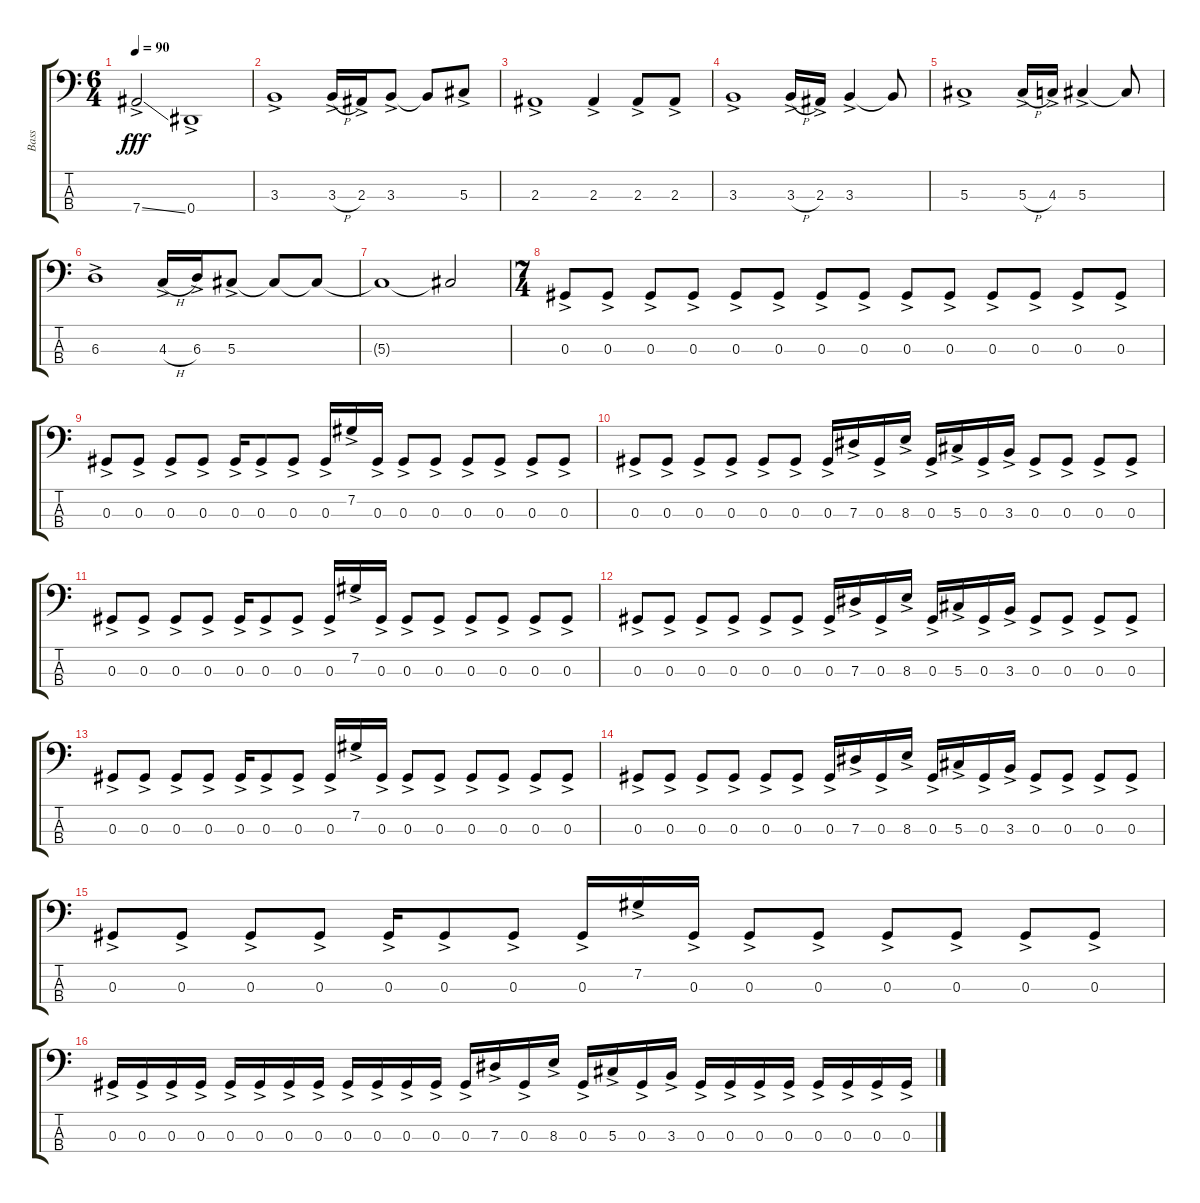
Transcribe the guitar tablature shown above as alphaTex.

\track ("Bass" "Bass") {instrument electricbassfinger}
\staff {score tabs}
\tuning (Gb2 Db2 Ab1 Eb1) {hide}
\ts (6 4)
\tempo 90
\clef f4
\ks c
7.4{ss ac}.2{dy fff} 0.4{ac}.1 |
3.3{ac}.1 3.3{h ac}.16 2.3{ac}.16 3.3{ac}.8 3.3{t}.8 5.3{ac}.8 |
2.3{ac}.1 2.3{ac}.4 2.3{ac}.8 2.3{ac}.8 |
3.3{ac}.1 3.3{h ac}.16 2.3{ac}.16 3.3{ac}.4 3.3{t}.8 |
5.3{ac}.1 5.3{h ac}.16 4.3{ac}.16 5.3{ac}.4 5.3{t}.8 |
6.3{ac}.1 4.3{h ac}.16 6.3{ac}.16 5.3{ac}.8 5.3{t}.8 5.3{t}.8 |
5.3{t}.1 5.3{t}.2 |
\ts (7 4)
0.3{ac}.8 0.3{ac}.8 0.3{ac}.8 0.3{ac}.8 0.3{ac}.8 0.3{ac}.8 0.3{ac}.8 0.3{ac}.8 0.3{ac}.8 0.3{ac}.8 0.3{ac}.8 0.3{ac}.8 0.3{ac}.8 0.3{ac}.8 |
0.3{ac}.8 0.3{ac}.8 0.3{ac}.8 0.3{ac}.8 0.3{ac}.16 0.3{ac}.8 0.3{ac}.8 0.3{ac}.16 7.2{ac}.16 0.3{ac}.16 0.3{ac}.8 0.3{ac}.8 0.3{ac}.8 0.3{ac}.8 0.3{ac}.8 0.3{ac}.8 |
0.3{ac}.8 0.3{ac}.8 0.3{ac}.8 0.3{ac}.8 0.3{ac}.8 0.3{ac}.8 0.3{ac}.16 7.3{ac}.16 0.3{ac}.16 8.3{ac}.16 0.3{ac}.16 5.3{ac}.16 0.3{ac}.16 3.3{ac}.16 0.3{ac}.8 0.3{ac}.8 0.3{ac}.8 0.3{ac}.8 |
0.3{ac}.8 0.3{ac}.8 0.3{ac}.8 0.3{ac}.8 0.3{ac}.16 0.3{ac}.8 0.3{ac}.8 0.3{ac}.16 7.2{ac}.16 0.3{ac}.16 0.3{ac}.8 0.3{ac}.8 0.3{ac}.8 0.3{ac}.8 0.3{ac}.8 0.3{ac}.8 |
0.3{ac}.8 0.3{ac}.8 0.3{ac}.8 0.3{ac}.8 0.3{ac}.8 0.3{ac}.8 0.3{ac}.16 7.3{ac}.16 0.3{ac}.16 8.3{ac}.16 0.3{ac}.16 5.3{ac}.16 0.3{ac}.16 3.3{ac}.16 0.3{ac}.8 0.3{ac}.8 0.3{ac}.8 0.3{ac}.8 |
0.3{ac}.8 0.3{ac}.8 0.3{ac}.8 0.3{ac}.8 0.3{ac}.16 0.3{ac}.8 0.3{ac}.8 0.3{ac}.16 7.2{ac}.16 0.3{ac}.16 0.3{ac}.8 0.3{ac}.8 0.3{ac}.8 0.3{ac}.8 0.3{ac}.8 0.3{ac}.8 |
0.3{ac}.8 0.3{ac}.8 0.3{ac}.8 0.3{ac}.8 0.3{ac}.8 0.3{ac}.8 0.3{ac}.16 7.3{ac}.16 0.3{ac}.16 8.3{ac}.16 0.3{ac}.16 5.3{ac}.16 0.3{ac}.16 3.3{ac}.16 0.3{ac}.8 0.3{ac}.8 0.3{ac}.8 0.3{ac}.8 |
0.3{ac}.8 0.3{ac}.8 0.3{ac}.8 0.3{ac}.8 0.3{ac}.16 0.3{ac}.8 0.3{ac}.8 0.3{ac}.16 7.2{ac}.16 0.3{ac}.16 0.3{ac}.8 0.3{ac}.8 0.3{ac}.8 0.3{ac}.8 0.3{ac}.8 0.3{ac}.8 |
0.3{ac}.16 0.3{ac}.16 0.3{ac}.16 0.3{ac}.16 0.3{ac}.16 0.3{ac}.16 0.3{ac}.16 0.3{ac}.16 0.3{ac}.16 0.3{ac}.16 0.3{ac}.16 0.3{ac}.16 0.3{ac}.16 7.3{ac}.16 0.3{ac}.16 8.3{ac}.16 0.3{ac}.16 5.3{ac}.16 0.3{ac}.16 3.3{ac}.16 0.3{ac}.16 0.3{ac}.16 0.3{ac}.16 0.3{ac}.16 0.3{ac}.16 0.3{ac}.16 0.3{ac}.16 0.3{ac}.16
